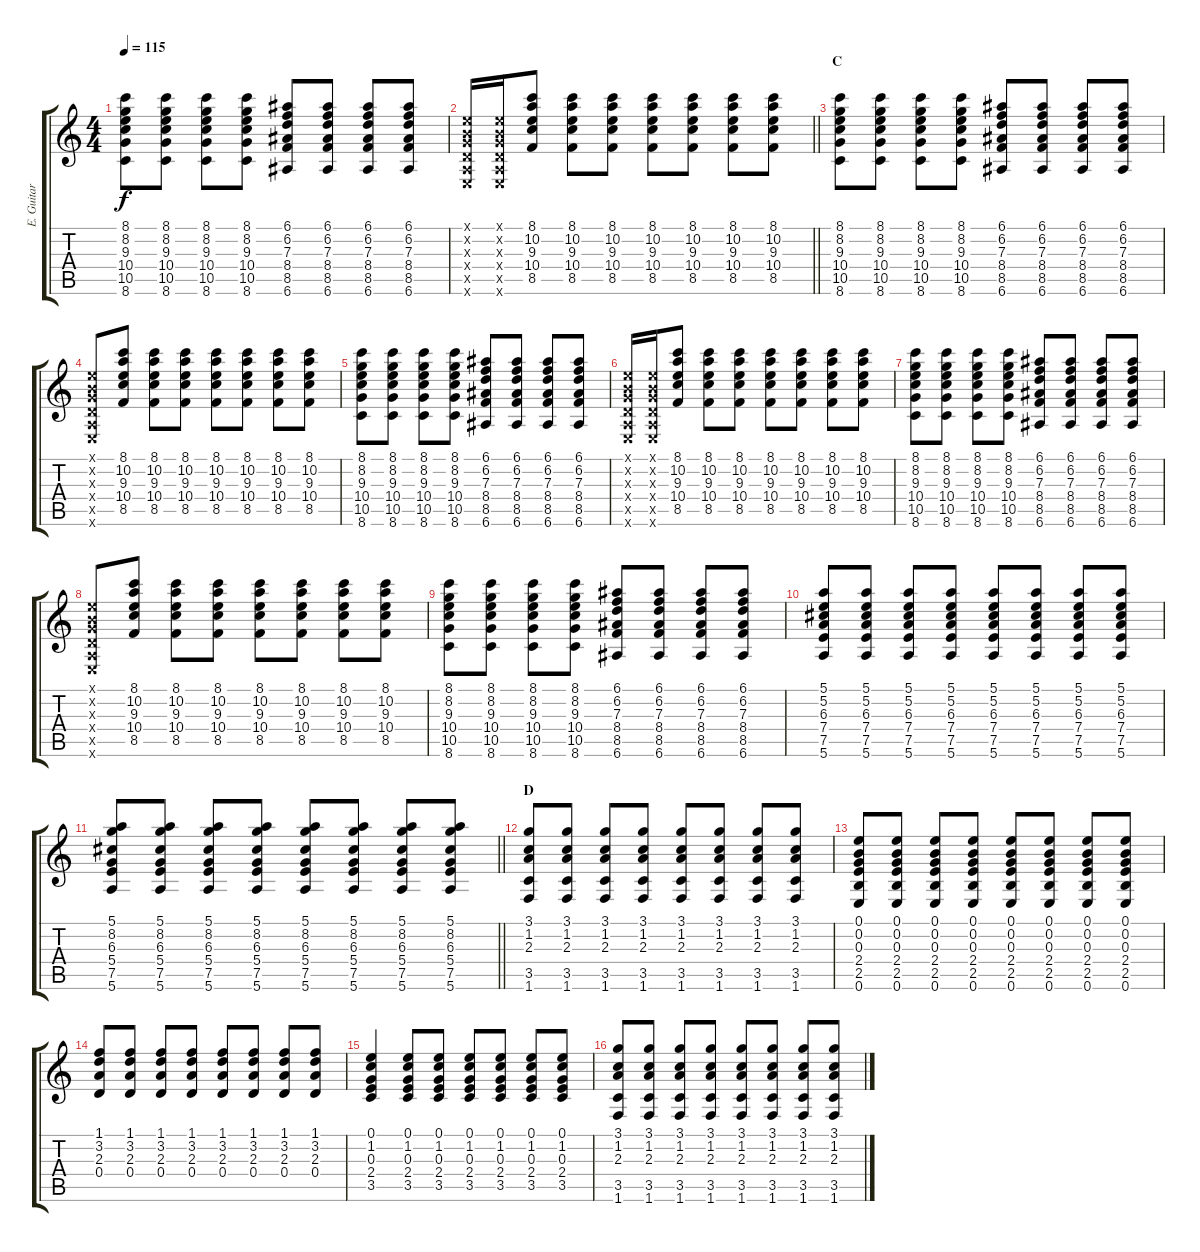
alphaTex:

\track ("E. Guitar 2" "E. Guitar ") {instrument electricguitarjazz}
\staff {score tabs}
\tuning (E4 B3 G3 D3 A2 E2) {hide}
\ts (4 4)
\tempo 115
\clef g2
\ks c
(8.1 8.2 9.3 10.4 10.5 8.6).8{dy f} (8.1 8.2 9.3 10.4 10.5 8.6).8 (8.1 8.2 9.3 10.4 10.5 8.6).8 (8.1 8.2 9.3 10.4 10.5 8.6).8 (6.1 6.2 7.3 8.4 8.5 6.6).8 (6.1 6.2 7.3 8.4 8.5 6.6).8 (6.1 6.2 7.3 8.4 8.5 6.6).8 (6.1 6.2 7.3 8.4 8.5 6.6).8 |
\barLineRight lightlight
(0.1{x} 0.2{x} 0.3{x} 0.4{x} 0.5{x} 0.6{x}).16 (0.1{x} 0.2{x} 0.3{x} 0.4{x} 0.5{x} 0.6{x}).16 (8.1 10.2 9.3 10.4 8.5).8 (8.1 10.2 9.3 10.4 8.5).8 (8.1 10.2 9.3 10.4 8.5).8 (8.1 10.2 9.3 10.4 8.5).8 (8.1 10.2 9.3 10.4 8.5).8 (8.1 10.2 9.3 10.4 8.5).8 (8.1 10.2 9.3 10.4 8.5).8 |
\section ("" "C")
(8.1 8.2 9.3 10.4 10.5 8.6).8 (8.1 8.2 9.3 10.4 10.5 8.6).8 (8.1 8.2 9.3 10.4 10.5 8.6).8 (8.1 8.2 9.3 10.4 10.5 8.6).8 (6.1 6.2 7.3 8.4 8.5 6.6).8 (6.1 6.2 7.3 8.4 8.5 6.6).8 (6.1 6.2 7.3 8.4 8.5 6.6).8 (6.1 6.2 7.3 8.4 8.5 6.6).8 |
(0.1{x} 0.2{x} 0.3{x} 0.4{x} 0.5{x} 0.6{x}).8 (8.1 10.2 9.3 10.4 8.5).8 (8.1 10.2 9.3 10.4 8.5).8 (8.1 10.2 9.3 10.4 8.5).8 (8.1 10.2 9.3 10.4 8.5).8 (8.1 10.2 9.3 10.4 8.5).8 (8.1 10.2 9.3 10.4 8.5).8 (8.1 10.2 9.3 10.4 8.5).8 |
(8.1 8.2 9.3 10.4 10.5 8.6).8 (8.1 8.2 9.3 10.4 10.5 8.6).8 (8.1 8.2 9.3 10.4 10.5 8.6).8 (8.1 8.2 9.3 10.4 10.5 8.6).8 (6.1 6.2 7.3 8.4 8.5 6.6).8 (6.1 6.2 7.3 8.4 8.5 6.6).8 (6.1 6.2 7.3 8.4 8.5 6.6).8 (6.1 6.2 7.3 8.4 8.5 6.6).8 |
(0.1{x} 0.2{x} 0.3{x} 0.4{x} 0.5{x} 0.6{x}).16 (0.1{x} 0.2{x} 0.3{x} 0.4{x} 0.5{x} 0.6{x}).16 (8.1 10.2 9.3 10.4 8.5).8 (8.1 10.2 9.3 10.4 8.5).8 (8.1 10.2 9.3 10.4 8.5).8 (8.1 10.2 9.3 10.4 8.5).8 (8.1 10.2 9.3 10.4 8.5).8 (8.1 10.2 9.3 10.4 8.5).8 (8.1 10.2 9.3 10.4 8.5).8 |
(8.1 8.2 9.3 10.4 10.5 8.6).8 (8.1 8.2 9.3 10.4 10.5 8.6).8 (8.1 8.2 9.3 10.4 10.5 8.6).8 (8.1 8.2 9.3 10.4 10.5 8.6).8 (6.1 6.2 7.3 8.4 8.5 6.6).8 (6.1 6.2 7.3 8.4 8.5 6.6).8 (6.1 6.2 7.3 8.4 8.5 6.6).8 (6.1 6.2 7.3 8.4 8.5 6.6).8 |
(0.1{x} 0.2{x} 0.3{x} 0.4{x} 0.5{x} 0.6{x}).8 (8.1 10.2 9.3 10.4 8.5).8 (8.1 10.2 9.3 10.4 8.5).8 (8.1 10.2 9.3 10.4 8.5).8 (8.1 10.2 9.3 10.4 8.5).8 (8.1 10.2 9.3 10.4 8.5).8 (8.1 10.2 9.3 10.4 8.5).8 (8.1 10.2 9.3 10.4 8.5).8 |
(8.1 8.2 9.3 10.4 10.5 8.6).8 (8.1 8.2 9.3 10.4 10.5 8.6).8 (8.1 8.2 9.3 10.4 10.5 8.6).8 (8.1 8.2 9.3 10.4 10.5 8.6).8 (6.1 6.2 7.3 8.4 8.5 6.6).8 (6.1 6.2 7.3 8.4 8.5 6.6).8 (6.1 6.2 7.3 8.4 8.5 6.6).8 (6.1 6.2 7.3 8.4 8.5 6.6).8 |
(5.1 5.2 6.3 7.4 7.5 5.6).8 (5.1 5.2 6.3 7.4 7.5 5.6).8 (5.1 5.2 6.3 7.4 7.5 5.6).8 (5.1 5.2 6.3 7.4 7.5 5.6).8 (5.1 5.2 6.3 7.4 7.5 5.6).8 (5.1 5.2 6.3 7.4 7.5 5.6).8 (5.1 5.2 6.3 7.4 7.5 5.6).8 (5.1 5.2 6.3 7.4 7.5 5.6).8 |
\barLineRight lightlight
(5.1 8.2 6.3 5.4 7.5 5.6).8 (5.1 8.2 6.3 5.4 7.5 5.6).8 (5.1 8.2 6.3 5.4 7.5 5.6).8 (5.1 8.2 6.3 5.4 7.5 5.6).8 (5.1 8.2 6.3 5.4 7.5 5.6).8 (5.1 8.2 6.3 5.4 7.5 5.6).8 (5.1 8.2 6.3 5.4 7.5 5.6).8 (5.1 8.2 6.3 5.4 7.5 5.6).8 |
\section ("" "D")
(3.1 1.2 2.3 3.5 1.6).8 (3.1 1.2 2.3 3.5 1.6).8 (3.1 1.2 2.3 3.5 1.6).8 (3.1 1.2 2.3 3.5 1.6).8 (3.1 1.2 2.3 3.5 1.6).8 (3.1 1.2 2.3 3.5 1.6).8 (3.1 1.2 2.3 3.5 1.6).8 (3.1 1.2 2.3 3.5 1.6).8 |
(0.1 0.2 0.3 2.4 2.5 0.6).8 (0.1 0.2 0.3 2.4 2.5 0.6).8 (0.1 0.2 0.3 2.4 2.5 0.6).8 (0.1 0.2 0.3 2.4 2.5 0.6).8 (0.1 0.2 0.3 2.4 2.5 0.6).8 (0.1 0.2 0.3 2.4 2.5 0.6).8 (0.1 0.2 0.3 2.4 2.5 0.6).8 (0.1 0.2 0.3 2.4 2.5 0.6).8 |
(1.1 3.2 2.3 0.4).8 (1.1 3.2 2.3 0.4).8 (1.1 3.2 2.3 0.4).8 (1.1 3.2 2.3 0.4).8 (1.1 3.2 2.3 0.4).8 (1.1 3.2 2.3 0.4).8 (1.1 3.2 2.3 0.4).8 (1.1 3.2 2.3 0.4).8 |
(0.1 1.2 0.3 2.4 3.5).4 (0.1 1.2 0.3 2.4 3.5).8 (0.1 1.2 0.3 2.4 3.5).8 (0.1 1.2 0.3 2.4 3.5).8 (0.1 1.2 0.3 2.4 3.5).8 (0.1 1.2 0.3 2.4 3.5).8 (0.1 1.2 0.3 2.4 3.5).8 |
(3.1 1.2 2.3 3.5 1.6).8 (3.1 1.2 2.3 3.5 1.6).8 (3.1 1.2 2.3 3.5 1.6).8 (3.1 1.2 2.3 3.5 1.6).8 (3.1 1.2 2.3 3.5 1.6).8 (3.1 1.2 2.3 3.5 1.6).8 (3.1 1.2 2.3 3.5 1.6).8 (3.1 1.2 2.3 3.5 1.6).8
